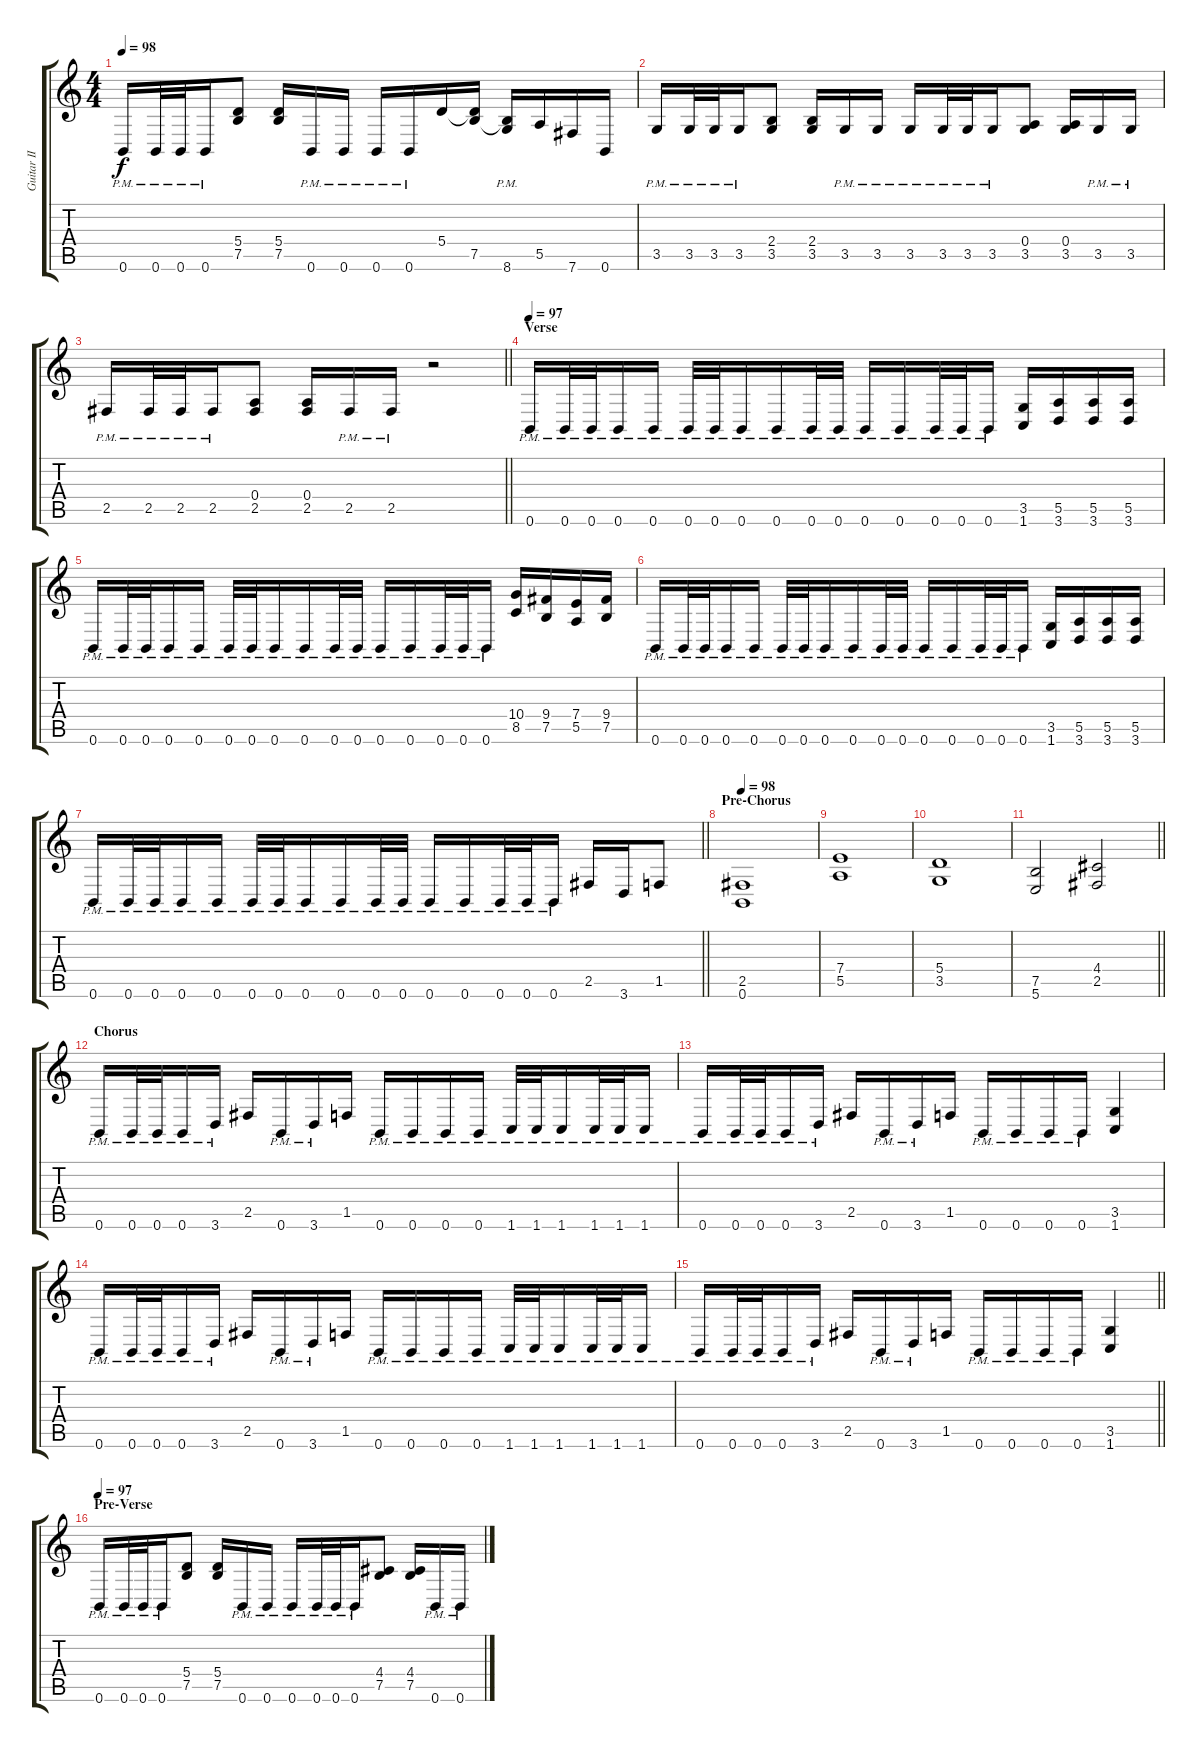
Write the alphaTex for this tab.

\track ("Guitar II" "Guitar II") {instrument distortionguitar}
\staff {score tabs}
\tuning (B3 Gb3 D3 A2 E2 B1) {hide}
\ts (4 4)
\tempo 98
\clef g2
\ks c
0.6{pm}.16{dy f} 0.6{pm}.32 0.6{pm}.32 0.6{pm}.16 (5.4 7.5).8 (5.4 7.5).16 0.6{pm}.16 0.6{pm}.16 0.6{pm}.16 0.6{pm}.16 5.4.16 (5.4{t} 7.5).16 (7.5{t} 8.6{pm}).16 5.5.16 7.6.16 0.6.16 |
3.5{pm}.16 3.5{pm}.32 3.5{pm}.32 3.5{pm}.16 (2.4 3.5).8 (2.4 3.5).16 3.5{pm}.16 3.5{pm}.16 3.5{pm}.16 3.5{pm}.32 3.5{pm}.32 3.5{pm}.16 (0.4 3.5).8 (0.4 3.5).16 3.5{pm}.16 3.5{pm}.16 |
\barLineRight lightlight
2.5{pm}.16 2.5{pm}.32 2.5{pm}.32 2.5{pm}.16 (0.4 2.5).8 (0.4 2.5).16 2.5{pm}.16 2.5{pm}.16 r.2 |
\section ("" "Verse")
\tempo 97
0.6{pm}.16 0.6{pm}.32 0.6{pm}.32 0.6{pm}.16 0.6{pm}.16 0.6{pm}.32 0.6{pm}.32 0.6{pm}.16 0.6{pm}.16 0.6{pm}.32 0.6{pm}.32 0.6{pm}.16 0.6{pm}.16 0.6{pm}.32 0.6{pm}.32 0.6{pm}.16 (3.5 1.6).16 (5.5 3.6).16 (5.5 3.6).16 (5.5 3.6).16 |
0.6{pm}.16 0.6{pm}.32 0.6{pm}.32 0.6{pm}.16 0.6{pm}.16 0.6{pm}.32 0.6{pm}.32 0.6{pm}.16 0.6{pm}.16 0.6{pm}.32 0.6{pm}.32 0.6{pm}.16 0.6{pm}.16 0.6{pm}.32 0.6{pm}.32 0.6{pm}.16 (10.4 8.5).16 (9.4 7.5).16 (7.4 5.5).16 (9.4 7.5).16 |
0.6{pm}.16 0.6{pm}.32 0.6{pm}.32 0.6{pm}.16 0.6{pm}.16 0.6{pm}.32 0.6{pm}.32 0.6{pm}.16 0.6{pm}.16 0.6{pm}.32 0.6{pm}.32 0.6{pm}.16 0.6{pm}.16 0.6{pm}.32 0.6{pm}.32 0.6{pm}.16 (3.5 1.6).16 (5.5 3.6).16 (5.5 3.6).16 (5.5 3.6).16 |
\barLineRight lightlight
0.6{pm}.16 0.6{pm}.32 0.6{pm}.32 0.6{pm}.16 0.6{pm}.16 0.6{pm}.32 0.6{pm}.32 0.6{pm}.16 0.6{pm}.16 0.6{pm}.32 0.6{pm}.32 0.6{pm}.16 0.6{pm}.16 0.6{pm}.32 0.6{pm}.32 0.6{pm}.16 2.5.16 3.6.16 1.5.8 |
\section ("" "Pre-Chorus")
\tempo 98
(2.5 0.6).1 |
(7.4 5.5).1 |
(5.4 3.5).1 |
\barLineRight lightlight
(7.5 5.6).2 (4.4 2.5).2 |
\section ("" "Chorus")
0.6{pm}.16 0.6{pm}.32 0.6{pm}.32 0.6{pm}.16 3.6{pm}.16 2.5.16 0.6{pm}.16 3.6{pm}.16 1.5.16 0.6{pm}.16 0.6{pm}.16 0.6{pm}.16 0.6{pm}.16 1.6{pm}.32 1.6{pm}.32 1.6{pm}.16 1.6{pm}.32 1.6{pm}.32 1.6{pm}.16 |
0.6{pm}.16 0.6{pm}.32 0.6{pm}.32 0.6{pm}.16 3.6{pm}.16 2.5.16 0.6{pm}.16 3.6{pm}.16 1.5.16 0.6{pm}.16 0.6{pm}.16 0.6{pm}.16 0.6{pm}.16 (3.5 1.6).4 |
0.6{pm}.16 0.6{pm}.32 0.6{pm}.32 0.6{pm}.16 3.6{pm}.16 2.5.16 0.6{pm}.16 3.6{pm}.16 1.5.16 0.6{pm}.16 0.6{pm}.16 0.6{pm}.16 0.6{pm}.16 1.6{pm}.32 1.6{pm}.32 1.6{pm}.16 1.6{pm}.32 1.6{pm}.32 1.6{pm}.16 |
\barLineRight lightlight
0.6{pm}.16 0.6{pm}.32 0.6{pm}.32 0.6{pm}.16 3.6{pm}.16 2.5.16 0.6{pm}.16 3.6{pm}.16 1.5.16 0.6{pm}.16 0.6{pm}.16 0.6{pm}.16 0.6{pm}.16 (3.5 1.6).4 |
\section ("" "Pre-Verse")
\tempo 97
0.6{pm}.16 0.6{pm}.32 0.6{pm}.32 0.6{pm}.16 (5.4 7.5).8 (5.4 7.5).16 0.6{pm}.16 0.6{pm}.16 0.6{pm}.16 0.6{pm}.32 0.6{pm}.32 0.6{pm}.16 (4.4 7.5).8 (4.4 7.5).16 0.6{pm}.16 0.6{pm}.16
